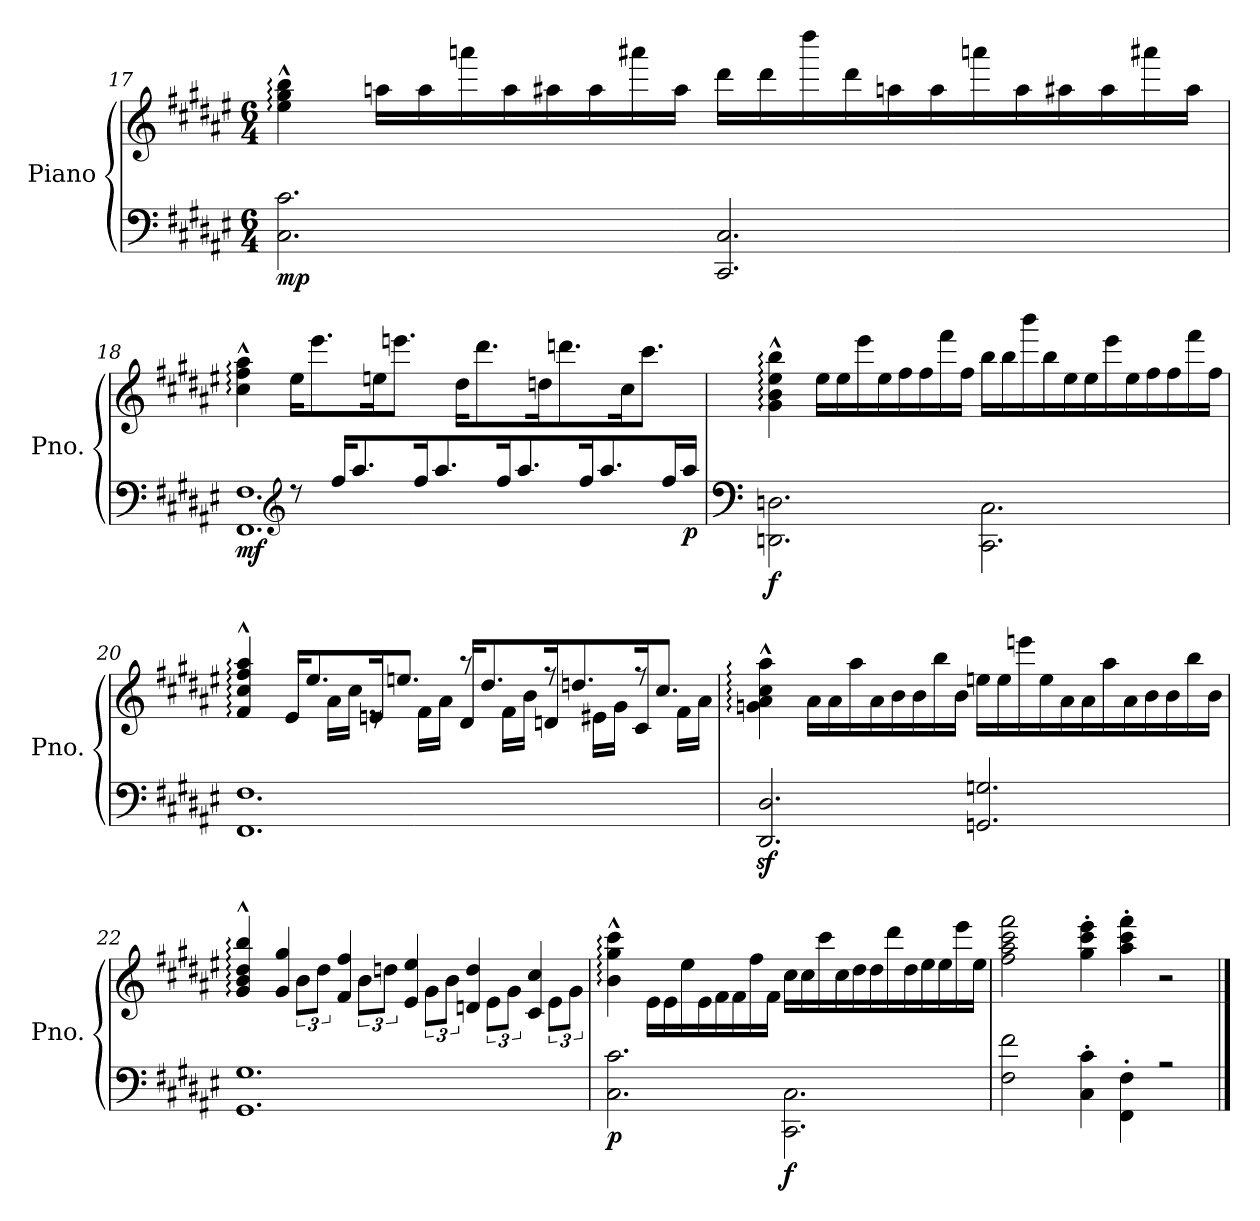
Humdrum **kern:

**kern	**kern	**dynam
*part1	*part1	*part1
*staff2	*staff1	*staff1/2
*I"Piano	*	*
*I'Pno.	*	*
!!LO:LB:g=z
*clefF4	*clefG2	*
*k[f#c#g#d#a#e#]	*k[f#c#g#d#a#e#]	*
*M6/4	*M6/4	*
=17	=17	=17
!	!	!LO:DY:b=2
2.C#\ 2.c#\	4ee#\:^^ 4gg#\:^^ 4bb\:^^	mp
.	16aan\LL	.
.	16aa\	.
.	16aaan\	.
.	16aa\	.
.	16aa#X\	.
.	16aa#\	.
.	16aaa#X\	.
.	16aa#\JJ	.
2.CC#/ 2.C#/	16ddd#\LL	.
.	16ddd#\	.
.	16dddd#\	.
.	16ddd#\	.
.	16aan\	.
.	16aa\	.
.	16aaan\	.
.	16aa\	.
.	16aa#X\	.
.	16aa#\	.
.	16aaa#X\	.
.	16aa#\JJ	.
=18	=18	=18
*^	*	*
!	!	!	!LO:DY:b=2
4rFyy	1.FF# 1.F#	4cc#\:^^ 4ff#\:^^ 4aa#\:^^	mf
*clefG2	*	*	*
8rdd	.	16ee#\KL	.
.	.	8.eee#\	.
16ff#/KL	.	.	.
8.aa#/	.	.	.
.	.	16een\K	.
.	.	8.eeen\J	.
16ff#/K	.	.	.
8.aa#/	.	.	.
.	.	16dd#\KL	.
.	.	8.ddd#\	.
16ff#/K	.	.	.
8.aa#/	.	.	.
.	.	16ddn\K	.
.	.	8.dddn\	.
16ff#/K	.	.	.
8.aa#/	.	.	.
.	.	16cc#\K	.
.	.	8.ccc#\J	.
16ff#/L	.	.	.
!	!	!	!LO:DY:b=2
16aa#/JJ	.	.	p
!!LO:LB:g=z
=19	=19	=19	=19
*clefF4	*	*	*
!	!	!	!LO:DY:b=2
2.ryy	2.DDn\ 2.Dn\	4g#\:^^ 4b\:^^ 4ee#\:^^ 4bb\:^^	f
.	.	16ee#\LL	.
.	.	16ee#\	.
.	.	16eee#\	.
.	.	16ee#\	.
.	.	16ff#\	.
.	.	16ff#\	.
.	.	16fff#\	.
.	.	16ff#\JJ	.
2.ryy	2.CC#\ 2.C#\	16bb\LL	.
.	.	16bb\	.
.	.	16bbb\	.
.	.	16bb\	.
.	.	16ee#\	.
.	.	16ee#\	.
.	.	16eee#\	.
.	.	16ee#\	.
.	.	16ff#\	.
.	.	16ff#\	.
.	.	16fff#\	.
.	.	16ff#\JJ	.
=20	=20	=20	=20
*	*	*^	*
!	!	!	!	!LO:DY:b=2
!	!	!	!	!LO:DY:n=1:b=2
1.ryy	1.FF# 1.F#	4f#/:^^ 4cc#/:^^ 4ff#/:^^ 4aa#/:^^	4.ryy	p mp
.	.	16e#/KL	.	.
.	.	8.ee#/	.	.
.	.	.	16a#\LL	.
.	.	.	16cc#\JJ	.
.	.	16en/K	8re	.
.	.	8.een/J	.	.
.	.	.	16f#\LL	.
.	.	.	16a#\JJ	.
.	.	16d#/KL	8raa	.
.	.	8.dd#/	.	.
.	.	.	16f#\LL	.
.	.	.	16b\JJ	.
.	.	16dn/K	8rff	.
.	.	8.ddn/	.	.
.	.	.	16e#X\LL	.
.	.	.	16g#\JJ	.
.	.	16c#/K	8rff	.
.	.	8.cc#/J	.	.
.	.	.	16f#\LL	.
.	.	.	16a#\JJ	.
*v	*v	*	*	*
*	*v	*v	*
!!LO:LB:g=z
=21	=21	=21
2.DD#/z< 2.D#/z<	4gn\:^^ 4a#\:^^ 4cc#\:^^ 4aa#\:^^	.
.	16a#\LL	.
.	16a#\	.
.	16aa#\	.
.	16a#\	.
.	16b\	.
.	16b\	.
.	16bb\	.
.	16b\JJ	.
2.GGn/ 2.Gn/	16een\LL	.
.	16ee\	.
.	16eeen\	.
.	16ee\	.
.	16a#\	.
.	16a#\	.
.	16aa#\	.
.	16a#\	.
.	16b\	.
.	16b\	.
.	16bb\	.
.	16b\JJ	.
=22	=22	=22
*	*^	*
!	!	!	!LO:DY:b=2
!	!	!	!LO:DY:n=1:b=2
1.GG# 1.G#	4g#/:^^ 4b/:^^ 4dd#/:^^ 4bb/:^^	4ryy	f mp
.	4g#/ 4gg#/	12ryy	.
.	.	12b\L	.
.	.	12dd#\J	.
.	4f#/ 4ff#/	12ryy	.
.	.	12b\L	.
.	.	12ddn\J	.
.	4e#/ 4ee#/	12ryy	.
.	.	12g#\L	.
.	.	12b\J	.
.	4dn/ 4dd/	12ryy	.
.	.	12e#\L	.
.	.	12g#\J	.
.	4c#/ 4cc#/	12ryy	.
.	.	12e#\L	.
.	.	12g#\J	.
!!LO:PB:g=z
=23	=23	=23	=23
*^	*	*	*
!	!	!	!	!LO:DY:b=2
*	*	*v	*v	*
2.ryy	2.C#\ 2.c#\	4b\:^^ 4gg#\:^^ 4ccc#\:^^	p
.	.	16e#\LL	.
.	.	16e#\	.
.	.	16ee#\	.
.	.	16e#\	.
.	.	16f#\	.
.	.	16f#\	.
.	.	16ff#\	.
.	.	16f#\JJ	.
!	!	!	!LO:DY:b=2
2.ryy	2.CC#\ 2.C#\	16cc#\LL	f
.	.	16cc#\	.
.	.	16ccc#\	.
.	.	16cc#\	.
.	.	16dd#\	.
.	.	16dd#\	.
.	.	16ddd#\	.
.	.	16dd#\	.
.	.	16ee#\	.
.	.	16ee#\	.
.	.	16eee#\	.
.	.	16ee#\JJ	.
=24	=24	=24	=24
4ryy	2F#\ 2f#\	2ff#\ 2aa#\ 2ccc#\ 2fff#\	.
4ryy	.	.	.
1ryy	4C#\' 4c#\'	4gg#\' 4ccc#\' 4eee#\'	.
.	4FF#\' 4F#\'	4aa#\' 4ccc#\' 4fff#\'	.
.	2rA	2r	.
*v	*v	*	*
==	==	==
*-	*-	*-
